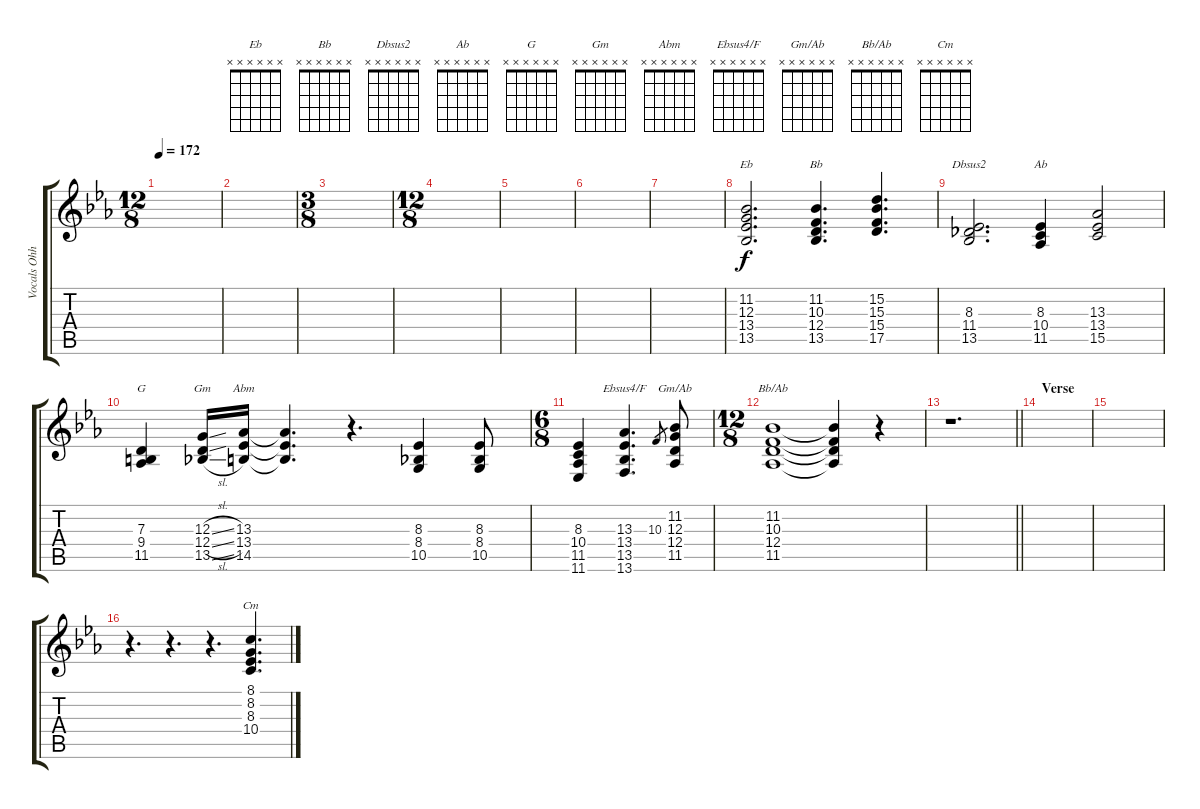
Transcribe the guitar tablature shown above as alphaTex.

\track ("Vocals Ohh's" "Vocals Ohh") {instrument voiceoohs}
\staff {score tabs}
\tuning (E4 B3 G3 D3 A2 E2) {hide}
\chord ("Eb" x x x x x x)
\chord ("Bb" x x x x x x)
\chord ("Dbsus2" x x x x x x)
\chord ("Ab" x x x x x x)
\chord ("G" x x x x x x)
\chord ("Gm" x x x x x x)
\chord ("Abm" x x x x x x)
\chord ("Ebsus4/F" x x x x x x)
\chord ("Gm/Ab" x x x x x x)
\chord ("Bb/Ab" x x x x x x)
\chord ("Cm" x x x x x x)
\ts (12 8)
\tempo 172
\clef g2
\ks cminor
|
|
\ts (3 8)
|
\ts (12 8)
|
|
|
|
(11.2 12.3 13.4 13.5).2{d ch "Eb"} (11.2 10.3 12.4 13.5).4{d ch "Bb"} (15.2 15.3 15.4 17.5).4{d} |
(8.3 11.4 13.5).2{d ch "Dbsus2"} (8.3 10.4 11.5).4{ch "Ab"} (13.3 13.4 15.5).2 |
(7.3 9.4 11.5).4{ch "G"} (12.3{sl} 12.4{sl} 13.5{sl}).16{ch "Gm"} (13.3 13.4 14.5).16{ch "Abm"} (13.3{t} 13.4{t} 14.5{t}).4{d} r.4{d} (8.3 8.4 10.5).4 (8.3 8.4 10.5).8 |
\ts (6 8)
(8.3 10.4 11.5 11.6).4 (13.3 13.4 13.5 13.6).4{d ch "Ebsus4/F"} 10.3.8{gr} (11.2 12.3 12.4 11.5).8{ch "Gm/Ab"} |
\ts (12 8)
(11.2 10.3 12.4 11.5).1{ch "Bb/Ab"} (11.2{t} 10.3{t} 12.4{t} 11.5{t}).4 r.4 |
\barLineRight lightlight
r.1{d} |
\section ("" "Verse")
|
|
r.4{d} r.4{d} r.4{d} (8.1 8.2 8.3 10.4).4{d ch "Cm"}
